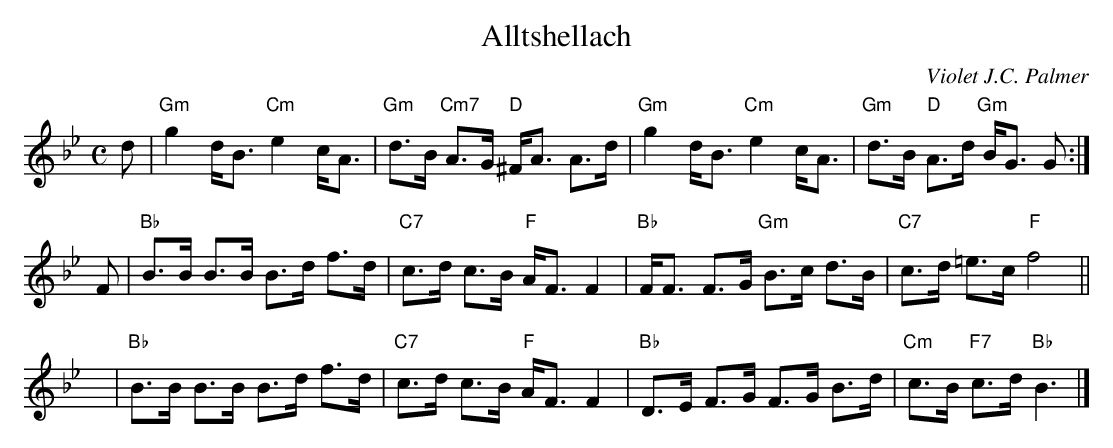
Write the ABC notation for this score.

X:1
T: Alltshellach
C:Violet J.C. Palmer
M:C
L:1/8
K:G Minor
d \
| "Gm"g2 d<B "Cm"e2 c<A | "Gm"d>B "Cm7"A>G "D"^F<A A>d \
| "Gm"g2 d<B "Cm"e2 c<A | "Gm"d>B "D"A>d "Gm"B<G G :|
F \
| "Bb"B>B B>B B>d f>d |  "C7"c>d c>B "F"A<F F2 \
| "Bb"F<F F>G "Gm"B>c d>B | "C7"c>d =e>c "F"f4 ||
y \
| "Bb"B>B B>B B>d f>d | "C7"c>d c>B "F"A<F F2 \
| "Bb"D>E F>G F>G B>d | "Cm"c>B "F7"c>d "Bb"B3 |]
